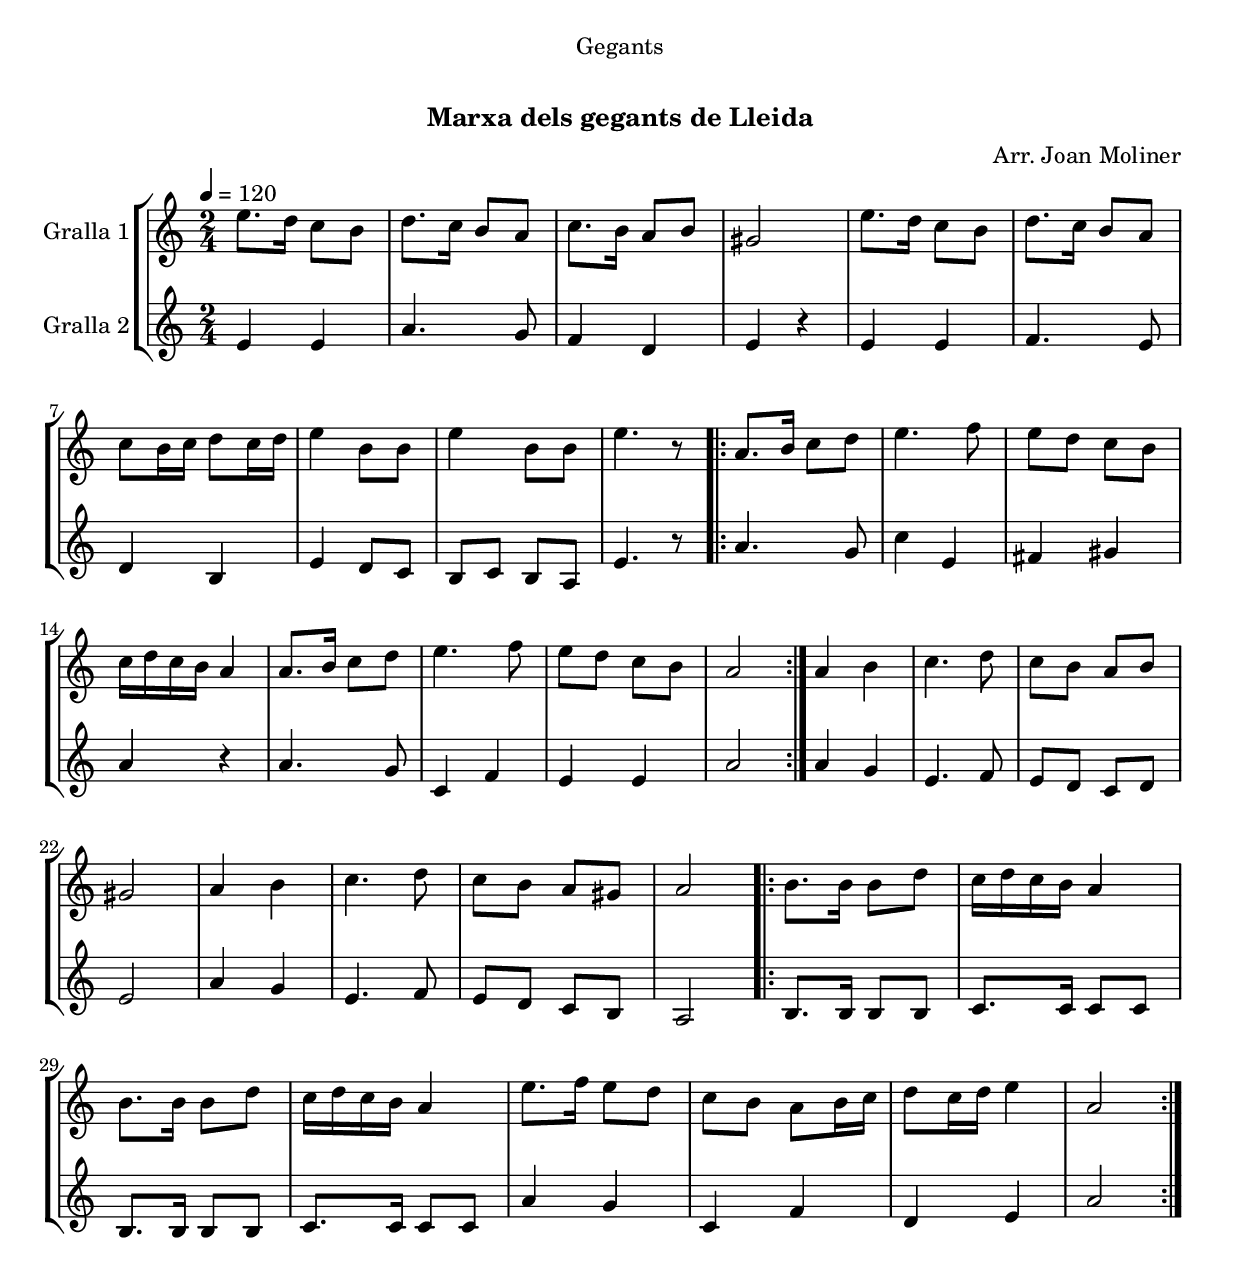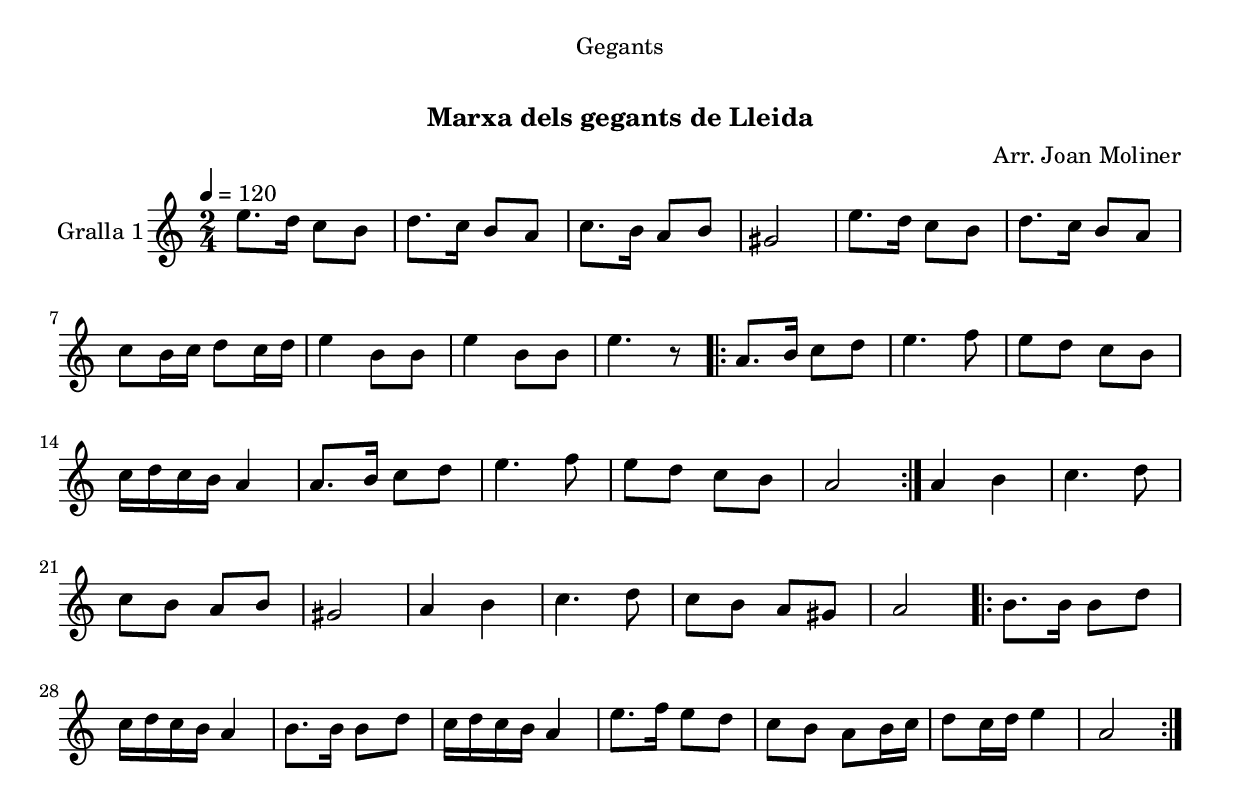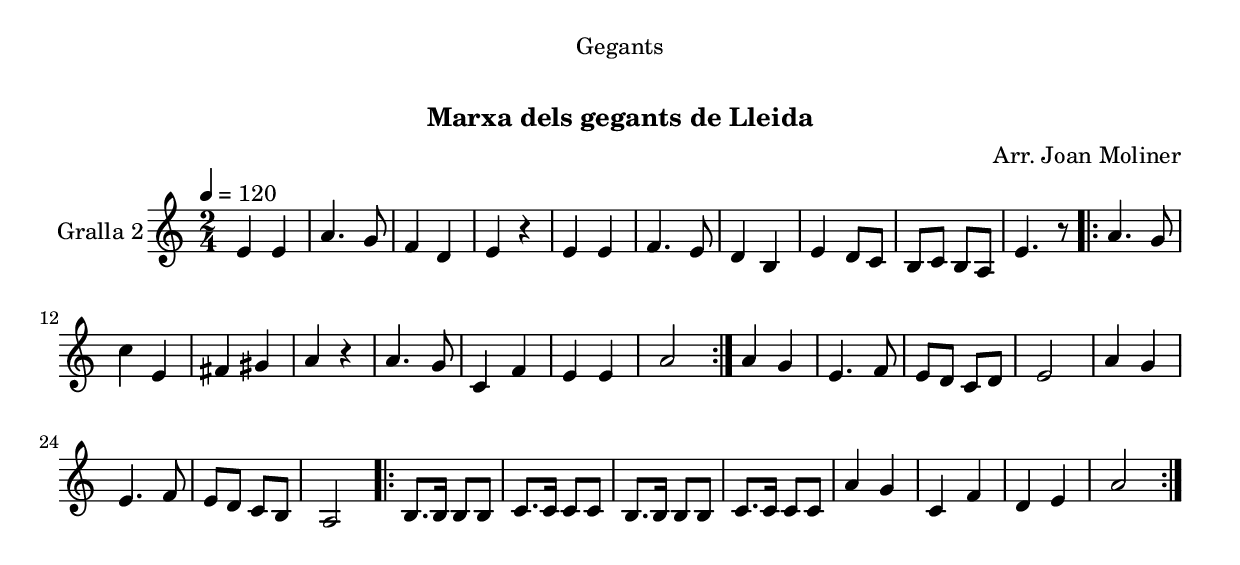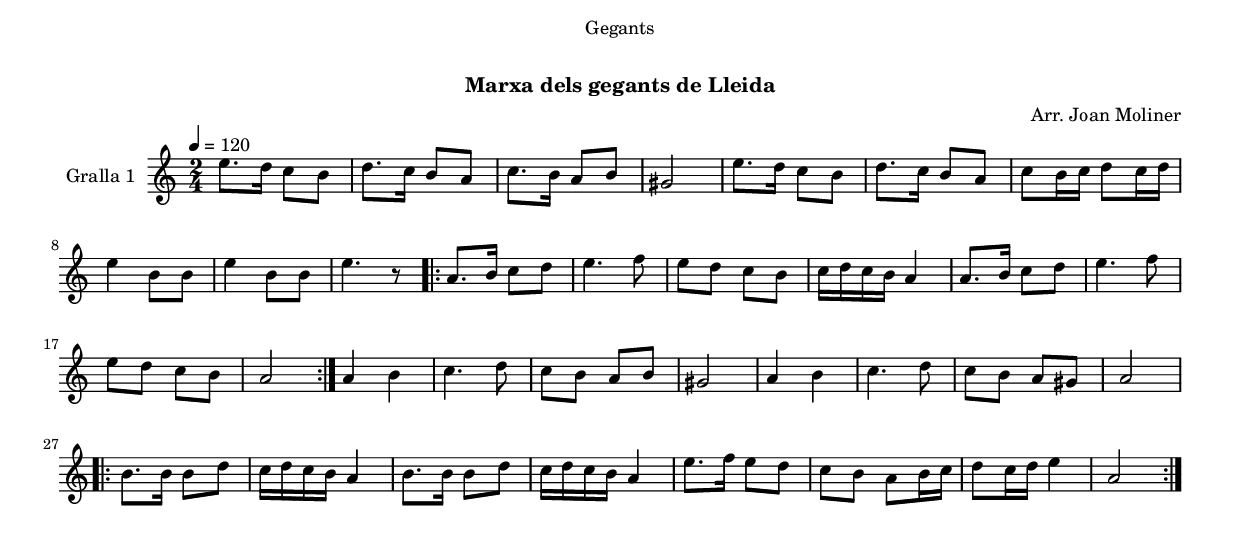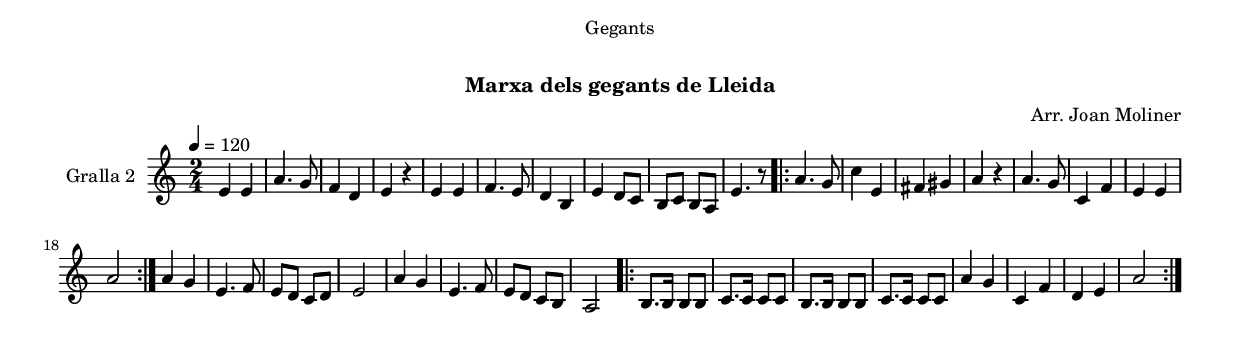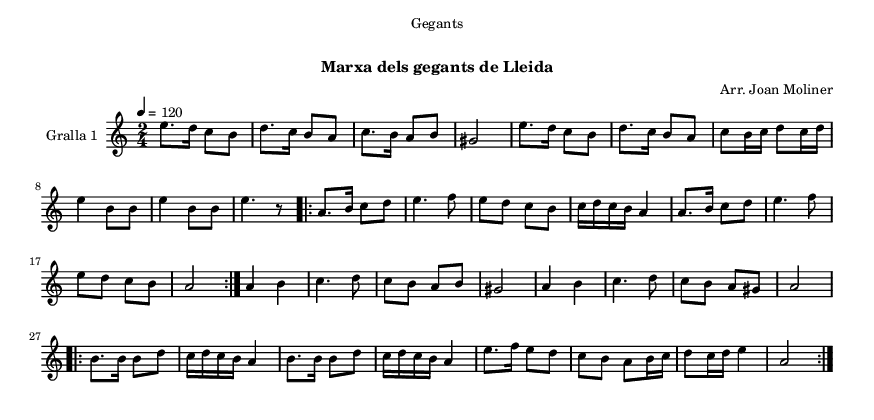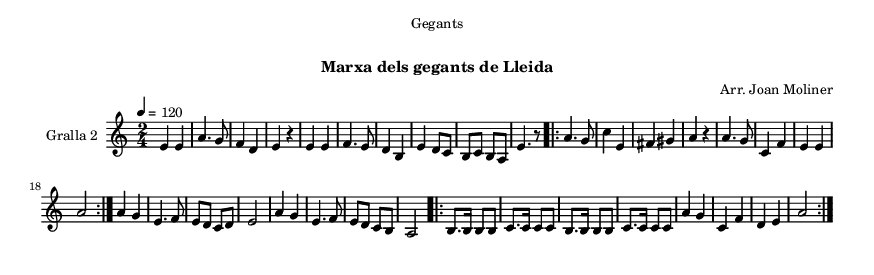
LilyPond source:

\version "2.16.0"

\header {
  dedication="Gegants"
  title="                  "
  subtitle="Marxa dels gegants de Lleida"
  subsubtitle=""
  poet=""
  meter=""
  piece=""
  composer="Arr. Joan Moliner"
  arranger=""
  opus=""
  instrument=""
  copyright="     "
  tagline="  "
}

liniaroAa =
\relative e''
{
  \tempo 4=120
  \clef treble
  \key c \major
  \time 2/4
  e8. d16 c8 b  |
  d8. c16 b8 a  |
  c8. b16 a8 b  |
  gis2  |
  %05
  e'8. d16 c8 b  |
  d8. c16 b8 a  |
  c8 b16 c d8 c16 d  |
  e4 b8 b  |
  e4 b8 b  |
  %10
  e4. r8  |
  \repeat volta 2 { a,8. b16 c8 d  |
  e4. f8  |
  e8 d c b  |
  c16 d c b a4  |
  %15
  a8. b16 c8 d  |
  e4. f8  |
  e8 d c b  |
  a2  | }
  a4 b  |
  %20
  c4. d8  |
  c8 b a b  |
  gis2  |
  a4 b  |
  c4. d8  |
  %25
  c8 b a gis  |
  a2  |
  \repeat volta 2 { b8. b16 b8 d  |
  c16 d c b a4  |
  b8. b16 b8 d  |
  %30
  c16 d c b a4  |
  e'8. f16 e8 d  |
  c8 b a b16 c  |
  d8 c16 d e4  |
  a,2  | }
}

liniaroAb =
\relative e'
{
  \tempo 4=120
  \clef treble
  \key c \major
  \time 2/4
  e4 e  |
  a4. g8  |
  f4 d  |
  e4 r4  | % kompletite
  %05
  e4 e  |
  f4. e8  |
  d4 b  |
  e4 d8 c  |
  b8 c b a  |
  %10
  e'4. r8  |
  \repeat volta 2 { a4. g8  |
  c4 e,  |
  fis4 gis  |
  a4 r  |
  %15
  a4. g8  |
  c,4 f  |
  e4 e  |
  a2  | }
  a4 g  |
  %20
  e4. f8  |
  e8 d c d  |
  e2  |
  a4 g  |
  e4. f8  |
  %25
  e8 d c b  |
  a2  |
  \repeat volta 2 { b8. b16 b8 b  |
  c8. c16 c8 c  |
  b8. b16 b8 b  |
  %30
  c8. c16 c8 c  |
  a'4 g  |
  c,4 f  |
  d4 e  |
  a2  | }
}

\book {

\paper {
  print-page-number = false
  #(set-paper-size "a4")
  #(layout-set-staff-size 20)
}

\bookpart {
  \score {
    \new StaffGroup {
      \override Score.RehearsalMark #'self-alignment-X = #LEFT
      <<
        \new Staff \with {instrumentName = #"Gralla 1" } \liniaroAa
        \new Staff \with {instrumentName = #"Gralla 2" } \liniaroAb
      >>
    }
    \layout {}
  }\score { \unfoldRepeats
    \new StaffGroup {
      \override Score.RehearsalMark #'self-alignment-X = #LEFT
      <<
        \new Staff \with {instrumentName = #"Gralla 1" } \liniaroAa
        \new Staff \with {instrumentName = #"Gralla 2" } \liniaroAb
      >>
    }
    \midi {}
  }
}

\bookpart {
  \header {}
  \score {
    \new StaffGroup {
      \override Score.RehearsalMark #'self-alignment-X = #LEFT
      <<
        \new Staff \with {instrumentName = #"Gralla 1" } \liniaroAa
      >>
    }
    \layout {}
  }\score { \unfoldRepeats
    \new StaffGroup {
      \override Score.RehearsalMark #'self-alignment-X = #LEFT
      <<
        \new Staff \with {instrumentName = #"Gralla 1" } \liniaroAa
      >>
    }
    \midi {}
  }
}

\bookpart {
  \header {}
  \score {
    \new StaffGroup {
      \override Score.RehearsalMark #'self-alignment-X = #LEFT
      <<
        \new Staff \with {instrumentName = #"Gralla 2" } \liniaroAb
      >>
    }
    \layout {}
  }\score { \unfoldRepeats
    \new StaffGroup {
      \override Score.RehearsalMark #'self-alignment-X = #LEFT
      <<
        \new Staff \with {instrumentName = #"Gralla 2" } \liniaroAb
      >>
    }
    \midi {}
  }
}

}

\book {

\paper {
  print-page-number = false
  #(set-paper-size "a5landscape")
  #(layout-set-staff-size 16)
  #(define output-suffix "a5")
}

\bookpart {
  \header {}
  \score {
    \new StaffGroup {
      \override Score.RehearsalMark #'self-alignment-X = #LEFT
      <<
        \new Staff \with {instrumentName = #"Gralla 1" } \liniaroAa
      >>
    }
    \layout {}
  }
}

\bookpart {
  \header {}
  \score {
    \new StaffGroup {
      \override Score.RehearsalMark #'self-alignment-X = #LEFT
      <<
        \new Staff \with {instrumentName = #"Gralla 2" } \liniaroAb
      >>
    }
    \layout {}
  }
}

}

\book {

\paper {
  print-page-number = false
  #(set-paper-size "a6landscape")
  #(layout-set-staff-size 12)
  #(define output-suffix "a6")
}

\bookpart {
  \header {}
  \score {
    \new StaffGroup {
      \override Score.RehearsalMark #'self-alignment-X = #LEFT
      <<
        \new Staff \with {instrumentName = #"Gralla 1" } \liniaroAa
      >>
    }
    \layout {}
  }
}

\bookpart {
  \header {}
  \score {
    \new StaffGroup {
      \override Score.RehearsalMark #'self-alignment-X = #LEFT
      <<
        \new Staff \with {instrumentName = #"Gralla 2" } \liniaroAb
      >>
    }
    \layout {}
  }
}

}

